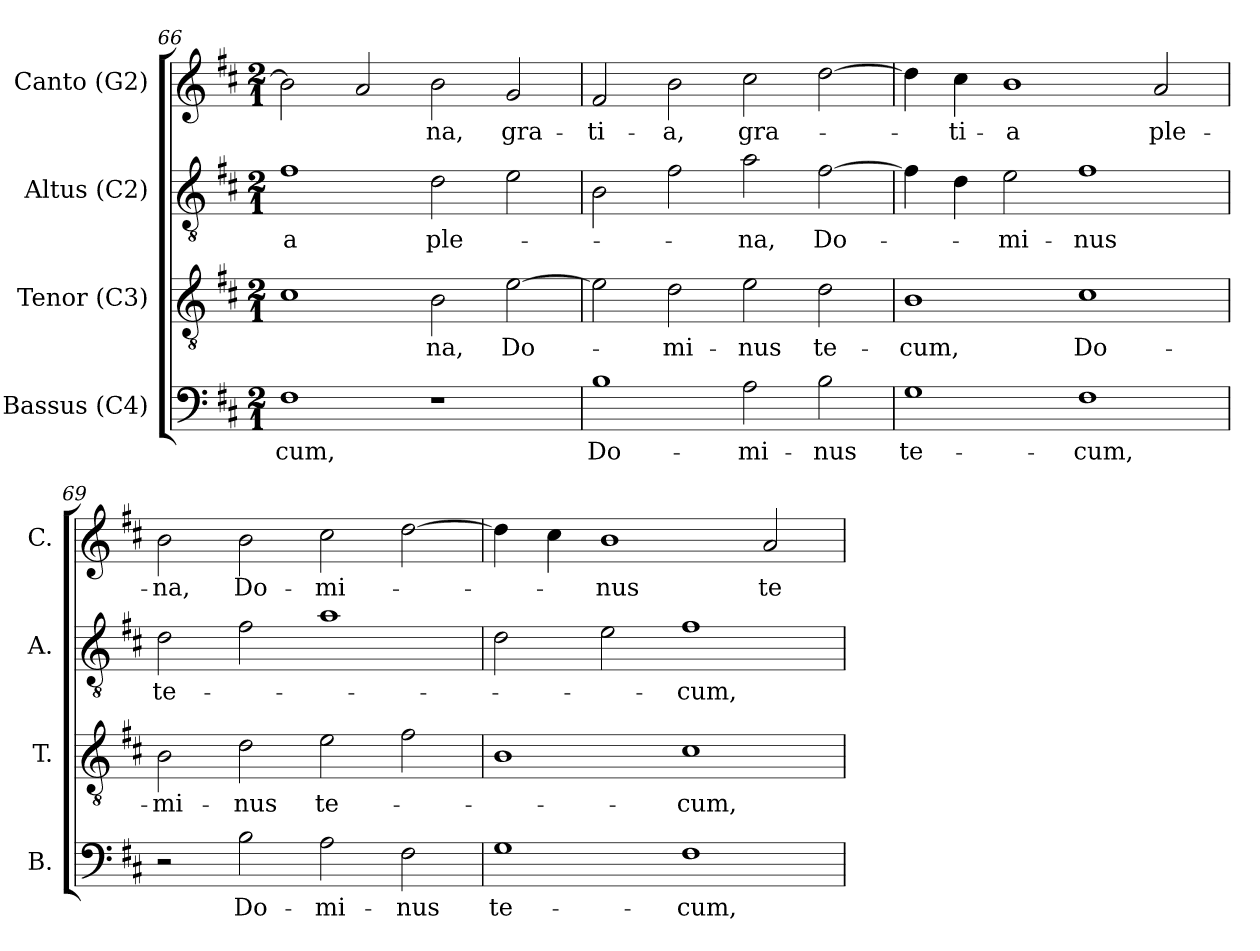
**kern	**text	**kern	**text	**kern	**text	**kern	**text
*part4	*part4	*part3	*part3	*part2	*part2	*part1	*part1
*staff4	*staff4	*staff3	*staff3	*staff2	*staff2	*staff1	*staff1
*I"Bassus (C4)	*	*I"Tenor (C3)	*	*I"Altus (C2)	*	*I"Canto (G2)	*
*I'B.	*	*I'T.	*	*I'A.	*	*I'C.	*
*clefF4	*	*clefGv2	*	*clefGv2	*	*clefG2	*
*	*	*ITrd7c12	*	*ITrd7c12	*	*	*
*k[f#c#]	*	*k[f#c#]	*	*k[f#c#]	*	*k[f#c#]	*
*D:	*	*D:	*	*D:	*	*D:	*
*M2/1	*	*M2/1	*	*M2/1	*	*M2/1	*
=66	=66	=66	=66	=66	=66	=66	=66
!	!LO:LY:b:color=#000000	!	!	!	!	!	!
!	!	!	!	!	!LO:LY:b:color=#000000	!	!
1F#i	-cum,	1C#i	.	1F#i	-a	2bi\]	.
.	.	.	.	.	.	2ai/	.
!	!	!	!LO:LY:b:color=#000000	!	!	!	!
!	!	!	!	!	!LO:LY:b:color=#000000	!	!
!	!	!	!	!	!	!	!LO:LY:b:color=#000000
1r	.	2BBi\	-na,	2Di\	ple-	2bi\	-na,
!	!	!	!LO:LY:b:color=#000000	!	!	!	!
!	!	!	!	!	!	!	!LO:LY:b:color=#000000
.	.	[2Ei\	Do-	2Ei\	.	2gi/	gra-
=67	=67	=67	=67	=67	=67	=67	=67
!	!LO:LY:b:color=#000000	!	!	!	!	!	!
!	!	!	!	!	!	!	!LO:LY:b:color=#000000
1Bi	Do-	2Ei\]	.	2BBi\	.	2f#i/	-ti-
!	!	!	!LO:LY:b:color=#000000	!	!	!	!
!	!	!	!	!	!	!	!LO:LY:b:color=#000000
.	.	2Di\	-mi-	2F#i\	.	2bi\	-a,
!	!LO:LY:b:color=#000000	!	!	!	!	!	!
!	!	!	!LO:LY:b:color=#000000	!	!	!	!
!	!	!	!	!	!LO:LY:b:color=#000000	!	!
!	!	!	!	!	!	!	!LO:LY:b:color=#000000
2Ai\	-mi-	2Ei\	-nus	2Ai\	-na,	2cc#i\	gra-
!	!LO:LY:b:color=#000000	!	!	!	!	!	!
!	!	!	!LO:LY:b:color=#000000	!	!	!	!
!	!	!	!	!	!LO:LY:b:color=#000000	!	!
2Bi\	-nus	2Di\	te-	[2F#i\	Do-	[2ddi\	.
=68	=68	=68	=68	=68	=68	=68	=68
!	!LO:LY:b:color=#000000	!	!	!	!	!	!
!	!	!	!LO:LY:b:color=#000000	!	!	!	!
1Gi	te-	1BBi	-cum,	4F#i\]	.	4ddi\]	.
!	!	!	!	!	!	!	!LO:LY:b:color=#000000
.	.	.	.	4Di\	.	4cc#i\	-ti-
!	!	!	!	!	!LO:LY:b:color=#000000	!	!
!	!	!	!	!	!	!	!LO:LY:b:color=#000000
.	.	.	.	2Ei\	-mi-	1bi	-a
!	!LO:LY:b:color=#000000	!	!	!	!	!	!
!	!	!	!LO:LY:b:color=#000000	!	!	!	!
!	!	!	!	!	!LO:LY:b:color=#000000	!	!
1F#i	-cum,	1C#i	Do-	1F#i	-nus	.	.
!	!	!	!	!	!	!	!LO:LY:b:color=#000000
.	.	.	.	.	.	2ai/	ple-
!!LO:LB:g=z
=69	=69	=69	=69	=69	=69	=69	=69
!	!	!	!LO:LY:b:color=#000000	!	!	!	!
!	!	!	!	!	!LO:LY:b:color=#000000	!	!
!	!	!	!	!	!	!	!LO:LY:b:color=#000000
2r	.	2BBi\	-mi-	2Di\	te-	2bi\	-na,
!	!LO:LY:b:color=#000000	!	!	!	!	!	!
!	!	!	!LO:LY:b:color=#000000	!	!	!	!
!	!	!	!	!	!	!	!LO:LY:b:color=#000000
2Bi\	Do-	2Di\	-nus	2F#i\	.	2bi\	Do-
!	!LO:LY:b:color=#000000	!	!	!	!	!	!
!	!	!	!LO:LY:b:color=#000000	!	!	!	!
!	!	!	!	!	!	!	!LO:LY:b:color=#000000
2Ai\	-mi-	2Ei\	te-	1Ai	.	2cc#i\	-mi-
!	!LO:LY:b:color=#000000	!	!	!	!	!	!
2F#i\	-nus	2F#i\	.	.	.	[2ddi\	.
=70	=70	=70	=70	=70	=70	=70	=70
!	!LO:LY:b:color=#000000	!	!	!	!	!	!
1Gi	te-	1BBi	.	2Di\	.	4ddi\]	.
.	.	.	.	.	.	4cc#i\	.
!	!	!	!	!	!	!	!LO:LY:b:color=#000000
.	.	.	.	2Ei\	.	1bi	-nus
!	!LO:LY:b:color=#000000	!	!	!	!	!	!
!	!	!	!LO:LY:b:color=#000000	!	!	!	!
!	!	!	!	!	!LO:LY:b:color=#000000	!	!
1F#i	-cum,	1C#i	-cum,	1F#i	-cum,	.	.
!	!	!	!	!	!	!	!LO:LY:b:color=#000000
.	.	.	.	.	.	2ai/	te-
=	=	=	=	=	=	=	=
*-	*-	*-	*-	*-	*-	*-	*-
